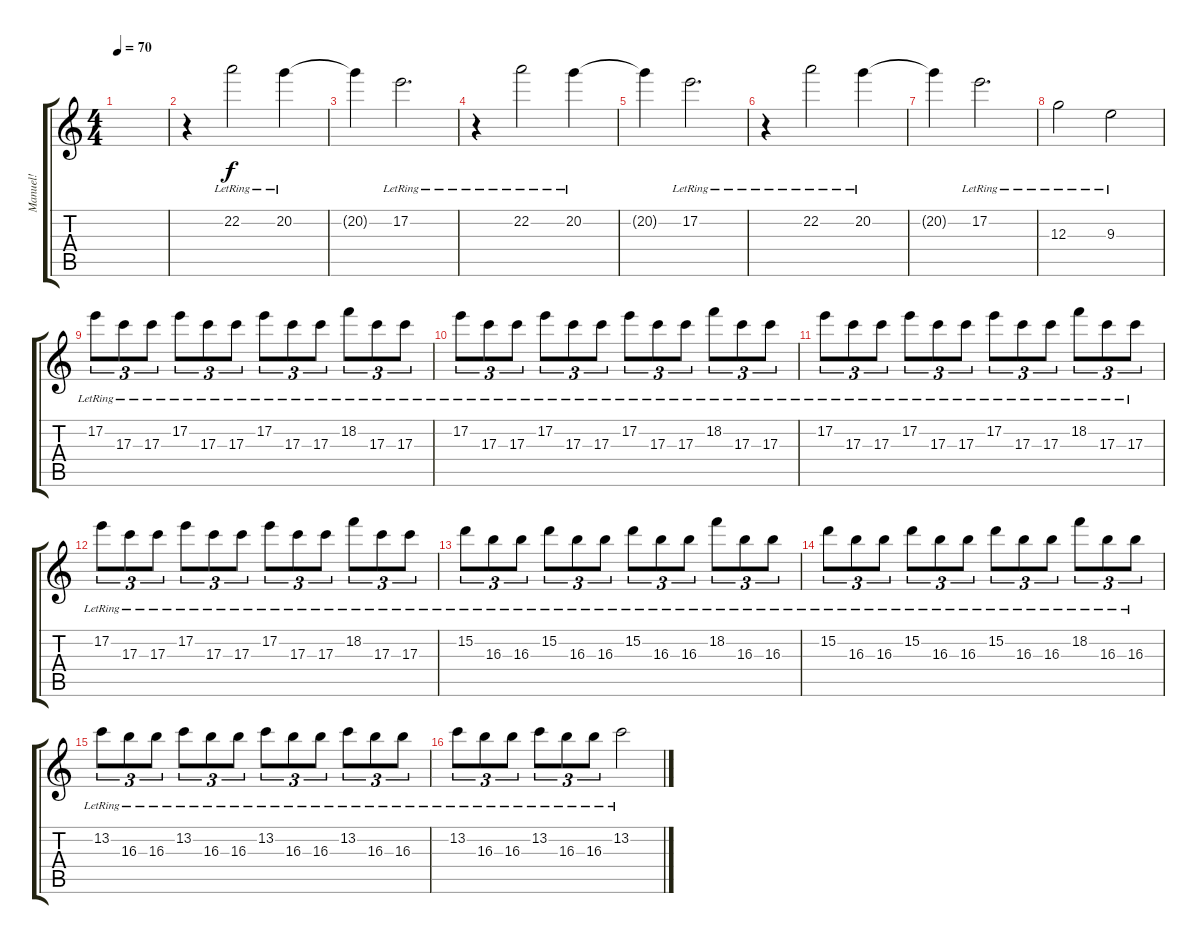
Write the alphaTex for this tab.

\track ("Manuel!" "Manuel!") {instrument electricguitarclean}
\staff {score tabs}
\tuning (E4 B3 G3 D3 A2 E2) {hide}
\ts (4 4)
\tempo 70
\clef g2
\ks c
|
r.4 22.2{lr}.2 20.2{lr}.4 |
20.2{t}.4 17.2{lr}.2{d} |
r.4 22.2{lr}.2 20.2{lr}.4 |
20.2{t}.4 17.2{lr}.2{d} |
r.4 22.2{lr}.2 20.2{lr}.4 |
20.2{t}.4 17.2{lr}.2{d} |
12.3{lr}.2 9.3{lr}.2 |
17.2{lr}.8{tu (3 2)} 17.3{lr}.8{tu (3 2)} 17.3{lr}.8{tu (3 2)} 17.2{lr}.8{tu (3 2)} 17.3{lr}.8{tu (3 2)} 17.3{lr}.8{tu (3 2)} 17.2{lr}.8{tu (3 2)} 17.3{lr}.8{tu (3 2)} 17.3{lr}.8{tu (3 2)} 18.2{lr}.8{tu (3 2)} 17.3{lr}.8{tu (3 2)} 17.3{lr}.8{tu (3 2)} |
17.2{lr}.8{tu (3 2)} 17.3{lr}.8{tu (3 2)} 17.3{lr}.8{tu (3 2)} 17.2{lr}.8{tu (3 2)} 17.3{lr}.8{tu (3 2)} 17.3{lr}.8{tu (3 2)} 17.2{lr}.8{tu (3 2)} 17.3{lr}.8{tu (3 2)} 17.3{lr}.8{tu (3 2)} 18.2{lr}.8{tu (3 2)} 17.3{lr}.8{tu (3 2)} 17.3{lr}.8{tu (3 2)} |
17.2{lr}.8{tu (3 2)} 17.3{lr}.8{tu (3 2)} 17.3{lr}.8{tu (3 2)} 17.2{lr}.8{tu (3 2)} 17.3{lr}.8{tu (3 2)} 17.3{lr}.8{tu (3 2)} 17.2{lr}.8{tu (3 2)} 17.3{lr}.8{tu (3 2)} 17.3{lr}.8{tu (3 2)} 18.2{lr}.8{tu (3 2)} 17.3{lr}.8{tu (3 2)} 17.3{lr}.8{tu (3 2)} |
17.2{lr}.8{tu (3 2)} 17.3{lr}.8{tu (3 2)} 17.3{lr}.8{tu (3 2)} 17.2{lr}.8{tu (3 2)} 17.3{lr}.8{tu (3 2)} 17.3{lr}.8{tu (3 2)} 17.2{lr}.8{tu (3 2)} 17.3{lr}.8{tu (3 2)} 17.3{lr}.8{tu (3 2)} 18.2{lr}.8{tu (3 2)} 17.3{lr}.8{tu (3 2)} 17.3{lr}.8{tu (3 2)} |
15.2{lr}.8{tu (3 2)} 16.3{lr}.8{tu (3 2)} 16.3{lr}.8{tu (3 2)} 15.2{lr}.8{tu (3 2)} 16.3{lr}.8{tu (3 2)} 16.3{lr}.8{tu (3 2)} 15.2{lr}.8{tu (3 2)} 16.3{lr}.8{tu (3 2)} 16.3{lr}.8{tu (3 2)} 18.2{lr}.8{tu (3 2)} 16.3{lr}.8{tu (3 2)} 16.3{lr}.8{tu (3 2)} |
15.2{lr}.8{tu (3 2)} 16.3{lr}.8{tu (3 2)} 16.3{lr}.8{tu (3 2)} 15.2{lr}.8{tu (3 2)} 16.3{lr}.8{tu (3 2)} 16.3{lr}.8{tu (3 2)} 15.2{lr}.8{tu (3 2)} 16.3{lr}.8{tu (3 2)} 16.3{lr}.8{tu (3 2)} 18.2{lr}.8{tu (3 2)} 16.3{lr}.8{tu (3 2)} 16.3{lr}.8{tu (3 2)} |
13.2{lr}.8{tu (3 2)} 16.3{lr}.8{tu (3 2)} 16.3{lr}.8{tu (3 2)} 13.2{lr}.8{tu (3 2)} 16.3{lr}.8{tu (3 2)} 16.3{lr}.8{tu (3 2)} 13.2{lr}.8{tu (3 2)} 16.3{lr}.8{tu (3 2)} 16.3{lr}.8{tu (3 2)} 13.2{lr}.8{tu (3 2)} 16.3{lr}.8{tu (3 2)} 16.3{lr}.8{tu (3 2)} |
13.2{lr}.8{tu (3 2)} 16.3{lr}.8{tu (3 2)} 16.3{lr}.8{tu (3 2)} 13.2{lr}.8{tu (3 2)} 16.3{lr}.8{tu (3 2)} 16.3{lr}.8{tu (3 2)} 13.2{lr}.2
